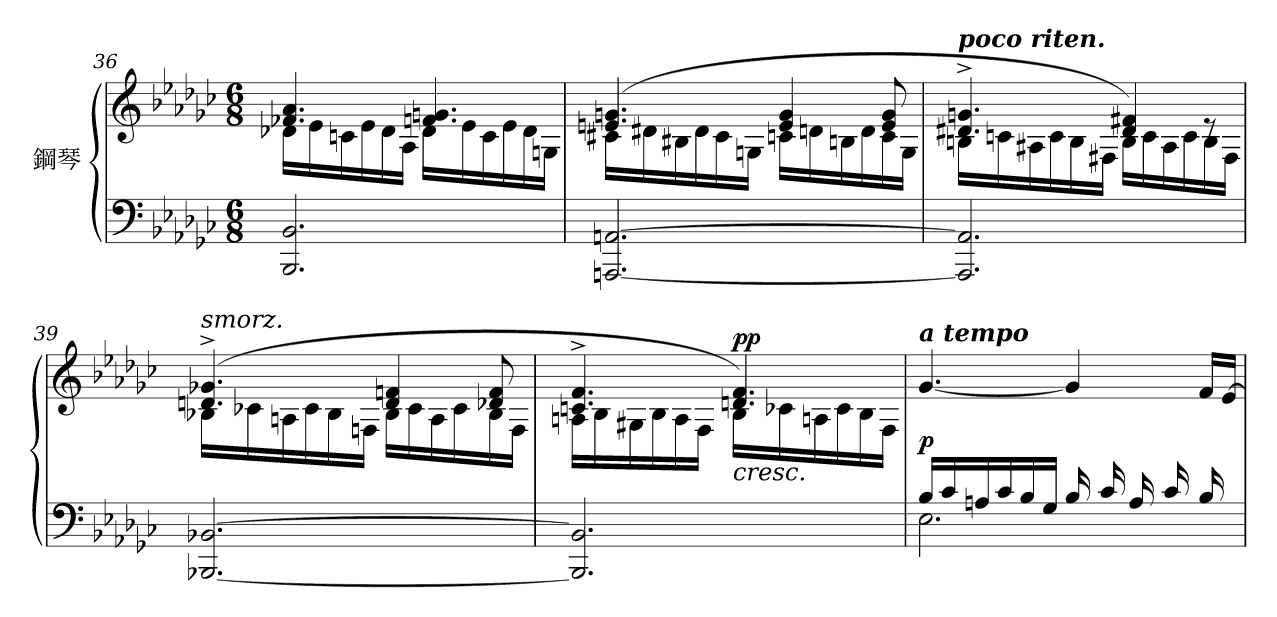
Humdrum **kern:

**kern	**kern	**dynam
*part1	*part1	*part1
*staff2	*staff1	*staff1/2
*I"鋼琴	*	*
*clefF4	*clefG2	*
*k[b-e-a-d-g-c-]	*k[b-e-a-d-g-c-]	*
*M6/8	*M6/8	*
=36	=36	=36
*	*^	*
2.BBB-/ 2.BB-/	4.f-X/ 4.a-/	16d-X\LL	.
.	.	16e-\	.
.	.	16cn\	.
.	.	16e-\	.
.	.	16d-\	.
.	.	16A-\JJ	.
.	4.fn/ 4.gn/	16d-\LL	.
.	.	16e-\	.
.	.	16c\	.
.	.	16e-\	.
.	.	16d-\	.
.	.	16Gn\JJ	.
!!LO:LB:g=z	!!
=37	=37	=37	=37
[2.AAAn/ [2.AAn/	(>4.en/ 4.gn/	16c#X\LL	.
.	.	16d#X\	.
.	.	16B#X\	.
.	.	16d#\	.
.	.	16c#\	.
.	.	16Gn\JJ	.
.	4e/ 4g/	16cn\LL	.
.	.	16dn\	.
.	.	16Bn\	.
.	.	16d\	.
.	8e/ 8g/	16c\	.
.	.	16G\JJ	.
=38	=38	=38	=38
*	*MM52	*	*
!	!LO:TX:a:Bi:t=poco riten.	!	!
2.AAA/] 2.AA/]	4.d#X/^ 4.gn/^	16Bn\LL	.
.	.	16cn\	.
*	*MM48	*	*
.	.	16A#X\	.
.	.	16c\	.
.	.	16B\	.
.	.	16F#X\JJ	.
*	*MM44	*	*
.	4d#/ 4f#X/)	16B\LL	.
.	.	16c\	.
.	.	16A#\	.
*	*MM40	*	*
.	.	16c\	.
.	8re	16B\	.
.	.	16F#\JJ	.
=39	=39	=39	=39
*	*MM36	*	*
!	!LO:TX:a:i:t=smorz.	!	!
[2.BBB-X/ [2.BB-X/	(>4.dn/^ 4.g-X/^	16B-X\LL	.
.	.	16c-X\	.
.	.	16An\	.
.	.	16c-\	.
.	.	16B-\	.
.	.	16Fn\JJ	.
*	*MM32	*	*
.	4d/ 4fn/	16B-\LL	.
.	.	16c-\	.
.	.	16A\	.
.	.	16c-\	.
.	8d-X/ 8f/	16B-\	.
.	.	16F\JJ	.
=40	=40	=40	=40
*	*MM28	*	*
2.BBB-/] 2.BB-/]	4.cn/^ 4.f/^	16An\LL	.
.	.	16B-\	.
.	.	16G#X\	.
.	.	16B-\	.
.	.	16A\	.
.	.	16F\JJ	.
*	*MM32	*	*
!	!	!	!LO:HP:b
!	!	!	!LO:DY:n=1:a
.	4.dn/ 4.f/)	16B-\LL	< pp
*	*MM36	*	*
.	.	16c-X\	.
*	*MM40	*	*
.	.	16An\	.
*	*MM44	*	*
.	.	16c-\	.
*	*MM48	*	*
.	.	16B-\	.
*	*MM50	*	*
.	.	16F\JJ	.
!!LO:LB:g=z	!!
=41	=41	=41	=41
*^	*	*	*
!	!	!LO:TX:a:Bi:t=a tempo	!	!
!	!	!	!	!LO:DY:b
16B-/LL	2.E-\	[4.g-/	8.ryy	p
16c-/	.	.	.	.
16An/	.	.	.	.
*	*	*v	*v	*
16c-/	.	.	.
16B-/	.	.	.
16G-/JJ	.	.	.
16B-/LL	.	4g-/]	.
16c-/	.	.	.
16A/	.	.	.
16c-/	.	.	.
16B-/	.	16f/LL	.
*	*	*^	*
16ryy	.	[16e-/JJ	16e-\JJ	.
*v	*v	*	*	*
*	*v	*v	*
.	.	[
=	=	=
*-	*-	*-
